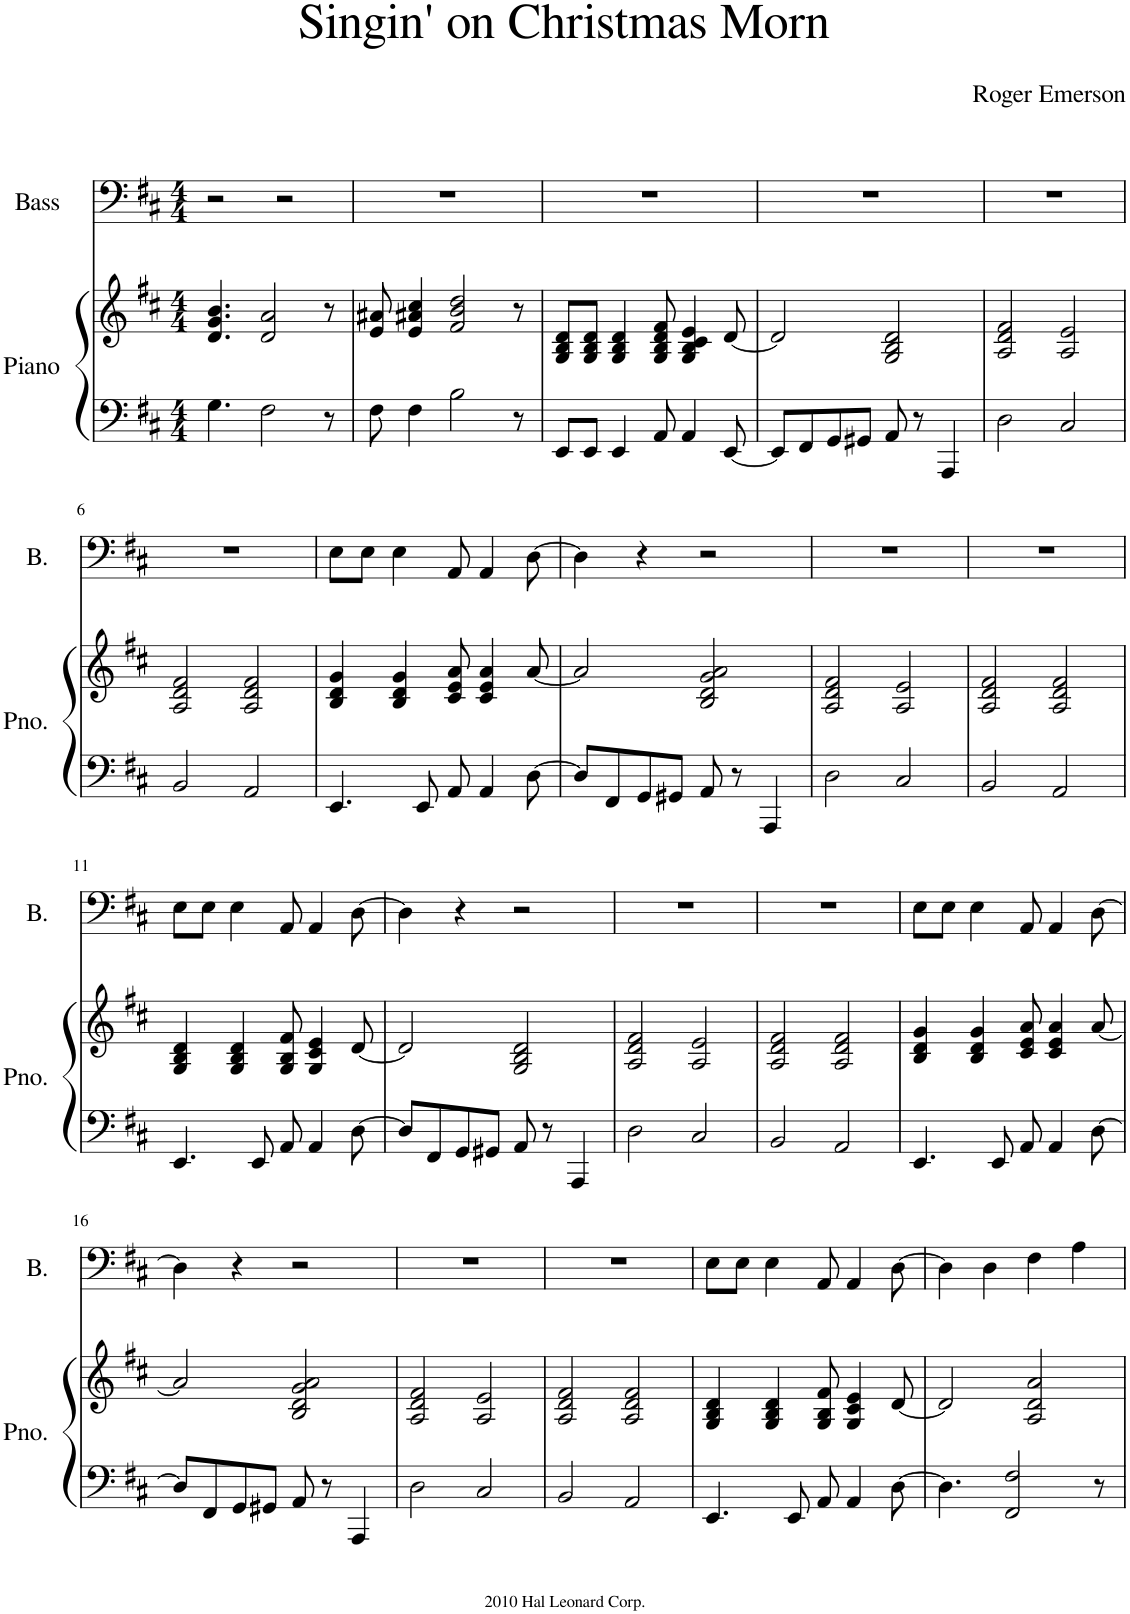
**kern	**kern	**kern
*part2	*part2	*part1
*staff3	*staff2	*staff1
*I"Piano	*	*I"Bass
*I'Pno.	*	*I'B.
*clefF4	*clefG2	*clefF4
*k[f#c#]	*k[f#c#]	*k[f#c#]
*M4/4	*M4/4	*M4/4
=1	=1	=1
4.G\	4.d/ 4.g/ 4.b/	2r
2F#\	2d/ 2a/	.
.	.	2r
8r	8r	.
=2	=2	=2
8F#\	8e/ 8a#X/	1r
4F#\	4e/ 4a#X/ 4cc#/	.
2B\	2f#/ 2b/ 2dd/	.
8r	8r	.
=3	=3	=3
8EE/L	8G/ 8B/ 8d/L	1r
8EE/J	8G/ 8B/ 8d/J	.
4EE/	4G/ 4B/ 4d/	.
8AA/	8G/ 8B/ 8d/ 8f#/	.
4AA/	4G/ 4B/ 4c#/ 4e/	.
[8EE/	[8d/	.
=4	=4	=4
8EE/L]	2d/]	1r
8FF#/	.	.
8GG/	.	.
8GG#X/J	.	.
8AA/	2G/ 2B/ 2d/	.
8r	.	.
4AAA/	.	.
=5	=5	=5
2D\	2A/ 2d/ 2f#/	1r
2C#/	2A/ 2e/	.
!!LO:LB:g=z
=6	=6	=6
2BB/	2A/ 2d/ 2f#/	1r
2AA/	2A/ 2d/ 2f#/	.
=7	=7	=7
4.EE/	4B/ 4d/ 4g/	8E\L
.	.	8E\J
.	4B/ 4d/ 4g/	4E\
8EE/	.	.
8AA/	8c#/ 8e/ 8a/	8AA/
4AA/	4c#/ 4e/ 4a/	4AA/
[8D\	[8a/	[8D\
=8	=8	=8
8D/L]	2a/]	4D\]
8FF#/	.	.
8GG/	.	4r
8GG#X/J	.	.
8AA/	2B/ 2d/ 2g/ 2a/	2r
8r	.	.
4AAA/	.	.
=9	=9	=9
2D\	2A/ 2d/ 2f#/	1r
2C#/	2A/ 2e/	.
=10	=10	=10
2BB/	2A/ 2d/ 2f#/	1r
2AA/	2A/ 2d/ 2f#/	.
!!LO:LB:g=z
=11	=11	=11
4.EE/	4G/ 4B/ 4d/	8E\L
.	.	8E\J
.	4G/ 4B/ 4d/	4E\
8EE/	.	.
8AA/	8G/ 8B/ 8f#/	8AA/
4AA/	4G/ 4c#/ 4e/	4AA/
[8D\	[8d/	[8D\
=12	=12	=12
8D/L]	2d/]	4D\]
8FF#/	.	.
8GG/	.	4r
8GG#X/J	.	.
8AA/	2G/ 2B/ 2d/	2r
8r	.	.
4AAA/	.	.
=13	=13	=13
2D\	2A/ 2d/ 2f#/	1r
2C#/	2A/ 2e/	.
=14	=14	=14
2BB/	2A/ 2d/ 2f#/	1r
2AA/	2A/ 2d/ 2f#/	.
=15	=15	=15
4.EE/	4B/ 4d/ 4g/	8E\L
.	.	8E\J
.	4B/ 4d/ 4g/	4E\
8EE/	.	.
8AA/	8c#/ 8e/ 8a/	8AA/
4AA/	4c#/ 4e/ 4a/	4AA/
[8D\	[8a/	[8D\
!!LO:LB:g=z
=16	=16	=16
8D/L]	2a/]	4D\]
8FF#/	.	.
8GG/	.	4r
8GG#X/J	.	.
8AA/	2B/ 2d/ 2g/ 2a/	2r
8r	.	.
4AAA/	.	.
=17	=17	=17
2D\	2A/ 2d/ 2f#/	1r
2C#/	2A/ 2e/	.
=18	=18	=18
2BB/	2A/ 2d/ 2f#/	1r
2AA/	2A/ 2d/ 2f#/	.
=19	=19	=19
4.EE/	4G/ 4B/ 4d/	8E\L
.	.	8E\J
.	4G/ 4B/ 4d/	4E\
8EE/	.	.
8AA/	8G/ 8B/ 8f#/	8AA/
4AA/	4G/ 4c#/ 4e/	4AA/
[8D\	[8d/	[8D\
=20	=20	=20
4.D\]	2d/]	4D\]
.	.	4D\
2FF#/ 2F#/	.	.
.	2A/ 2d/ 2a/	4F#\
.	.	4A\
8r	.	.
=	=	=
*-	*-	*-
